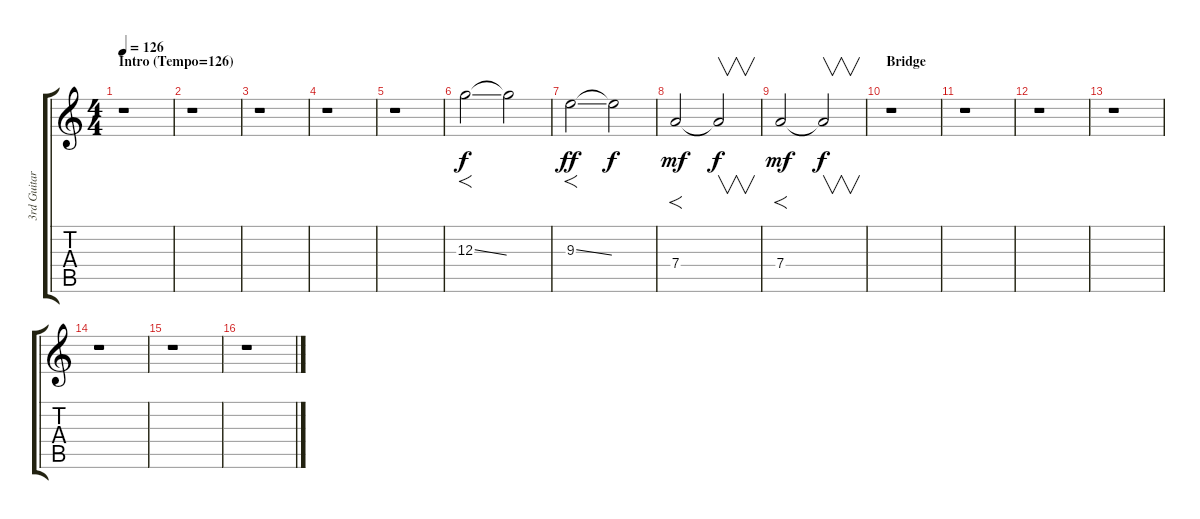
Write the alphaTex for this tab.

\track ("3rd Guitar / Guitar Effects" "3rd Guitar") {instrument distortionguitar}
\staff {score tabs}
\tuning (E4 B3 G3 D3 A2 E2) {hide}
\ts (4 4)
\section ("" "Intro (Tempo=126)")
\tempo 126
\clef g2
\ks c
r.1{dy f instrument distortionguitar} |
r.1 |
r.1 |
r.1 |
r.1 |
12.3{ss}.2{f} 12.3{t}.2 |
9.3{ss}.2{f dy ff} 9.3{t}.2{dy f} |
7.4.2{f dy mf} 7.4{t}.2{v dy f} |
7.4.2{f dy mf} 7.4{t}.2{v dy f} |
\section ("" "Bridge")
r.1 |
r.1 |
r.1 |
r.1 |
r.1 |
r.1 |
r.1
